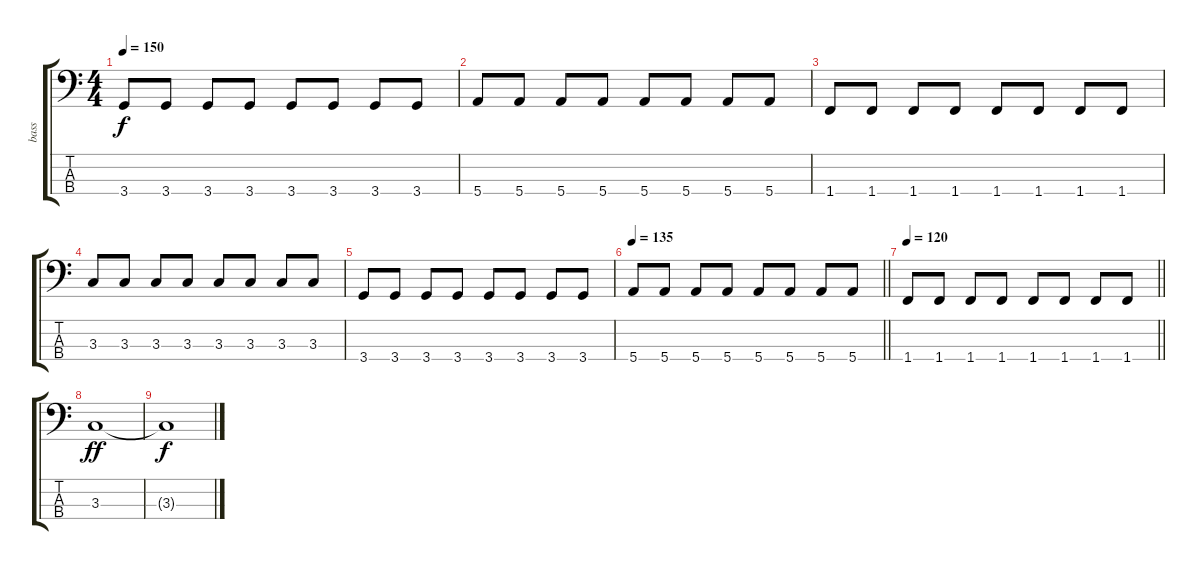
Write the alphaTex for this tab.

\track ("bass" "bass") {instrument electricbasspick}
\staff {score tabs}
\tuning (G2 D2 A1 E1) {hide}
\ts (4 4)
\tempo 150
\clef f4
\ks c
3.4.8{dy f} 3.4.8 3.4.8 3.4.8 3.4.8 3.4.8 3.4.8 3.4.8 |
5.4.8 5.4.8 5.4.8 5.4.8 5.4.8 5.4.8 5.4.8 5.4.8 |
1.4.8 1.4.8 1.4.8 1.4.8 1.4.8 1.4.8 1.4.8 1.4.8 |
3.3.8 3.3.8 3.3.8 3.3.8 3.3.8 3.3.8 3.3.8 3.3.8 |
3.4.8 3.4.8 3.4.8 3.4.8 3.4.8 3.4.8 3.4.8 3.4.8 |
\tempo 135
\barLineRight lightlight
5.4.8 5.4.8 5.4.8 5.4.8 5.4.8 5.4.8 5.4.8 5.4.8 |
\tempo 120
\barLineRight lightlight
1.4.8 1.4.8 1.4.8 1.4.8 1.4.8 1.4.8 1.4.8 1.4.8 |
3.3.1{dy ff} |
3.3{t}.1{dy f}
